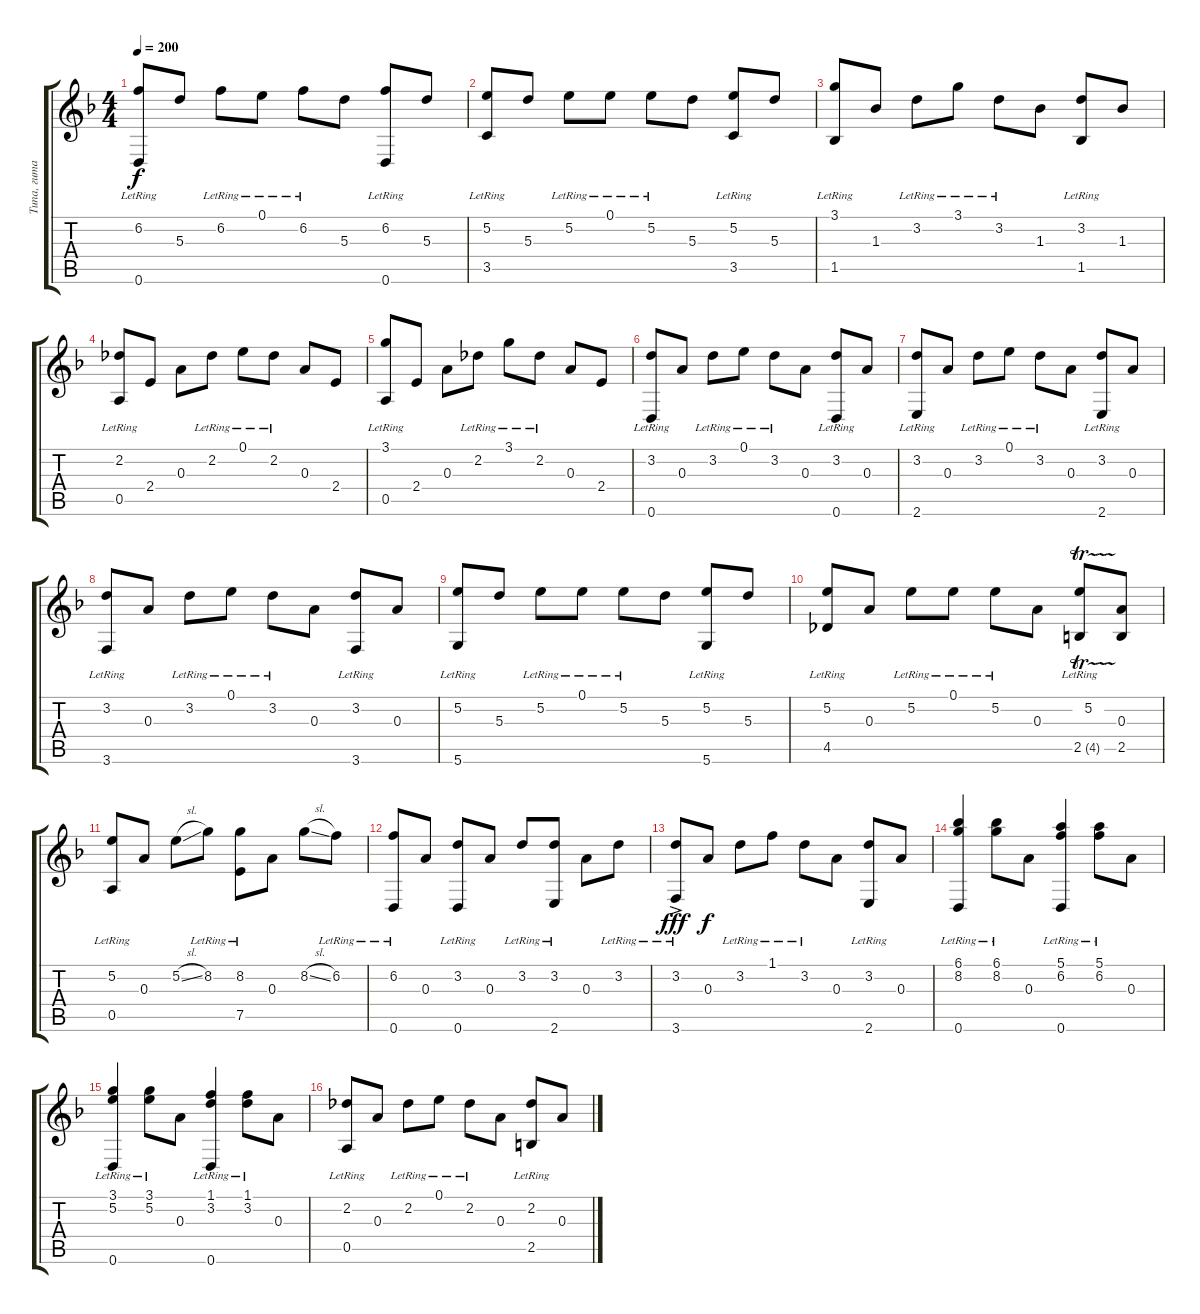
\track ("Типа, гитара" "Типа, гита") {instrument acousticguitarsteel}
\staff {score tabs}
\tuning (E4 B3 A3 D3 A2 D2) {hide}
\ts (4 4)
\tempo 200
\clef g2
\ks f
(6.2{lr} 0.6{lr}).8{dy f} 5.3.8 6.2{lr}.8 0.1{lr}.8 6.2{lr}.8 5.3.8 (6.2{lr} 0.6).8 5.3.8 |
(5.2{lr} 3.5{lr}).8 5.3.8 5.2{lr}.8 0.1{lr}.8 5.2{lr}.8 5.3.8 (5.2{lr} 3.5).8 5.3.8 |
(3.1{lr} 1.5{lr}).8 1.3.8 3.2{lr}.8 3.1{lr}.8 3.2{lr}.8 1.3.8 (3.2{lr} 1.5).8 1.3.8 |
(2.2{lr} 0.5{lr}).8 2.4.8 0.3.8 2.2{lr}.8 0.1{lr}.8 2.2{lr}.8 0.3.8 2.4.8 |
(3.1{lr} 0.5{lr}).8 2.4.8 0.3.8 2.2{lr}.8 3.1{lr}.8 2.2{lr}.8 0.3.8 2.4.8 |
(3.2{lr} 0.6{lr}).8 0.3.8 3.2{lr}.8 0.1{lr}.8 3.2{lr}.8 0.3.8 (3.2{lr} 0.6).8 0.3.8 |
(3.2{lr} 2.6{lr}).8 0.3.8 3.2{lr}.8 0.1{lr}.8 3.2{lr}.8 0.3.8 (3.2{lr} 2.6).8 0.3.8 |
(3.2{lr} 3.6{lr}).8 0.3.8 3.2{lr}.8 0.1{lr}.8 3.2{lr}.8 0.3.8 (3.2{lr} 3.6).8 0.3.8 |
(5.2{lr} 5.6{lr}).8 5.3.8 5.2{lr}.8 0.1{lr}.8 5.2{lr}.8 5.3.8 (5.2{lr} 5.6).8 5.3.8 |
(5.2{lr} 4.5{lr}).8 0.3.8 5.2{lr}.8 0.1{lr}.8 5.2{lr}.8 0.3.8 (5.2{lr} 2.5{tr (4 16)}).8 (0.3 2.5).8 |
(5.2{lr} 0.5{lr}).8 0.3.8 5.2{sl}.8 8.2{lr}.8 (8.2{lr} 7.5).8 0.3.8 8.2{sl}.8 6.2{lr}.8 |
(6.2{lr} 0.6{lr}).8 0.3.8 (3.2{lr} 0.6{lr}).8 0.3.8 3.2{lr}.8 (3.2{lr} 2.6{lr}).8 0.3.8 3.2{lr}.8 |
(3.2{lr} 3.6{ac lr}).8{dy fff} 0.3.8{dy f} 3.2{lr}.8 1.1{lr}.8 3.2{lr}.8 0.3.8 (3.2{lr} 2.6).8 0.3.8 |
(6.1{lr} 8.2{lr} 0.6{lr}).4 (6.1{lr} 8.2{lr}).8 0.3.8 (5.1{lr} 6.2{lr} 0.6{lr}).4 (5.1{lr} 6.2{lr}).8 0.3.8 |
(3.1{lr} 5.2{lr} 0.6{lr}).4 (3.1{lr} 5.2{lr}).8 0.3.8 (1.1{lr} 3.2{lr} 0.6{lr}).4 (1.1{lr} 3.2{lr}).8 0.3.8 |
(2.2{lr} 0.5{lr}).8 0.3.8 2.2{lr}.8 0.1{lr}.8 2.2{lr}.8 0.3.8 (2.2{lr} 2.5).8 0.3.8
